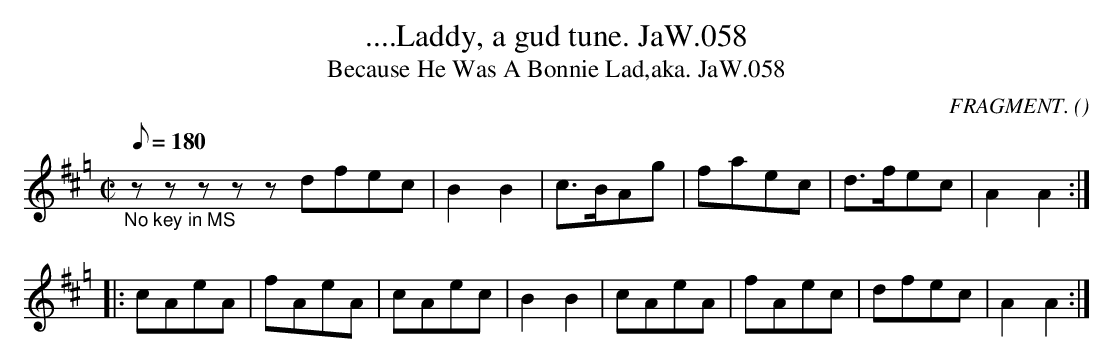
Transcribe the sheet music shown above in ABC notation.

X:1
T:....Laddy, a gud tune. JaW.058
T:Because He Was A Bonnie Lad,aka. JaW.058
M:C|
L:1/8
Q:180
C:FRAGMENT.
O:
K:Hp
"_No key in MS"zzzzzdfec|B2B2|\
c>BAg|faec|d>fec|A2A2:|
|:cAeA|fAeA|cAec|B2B2|\
cAeA|fAec|dfec|A2A2:|
